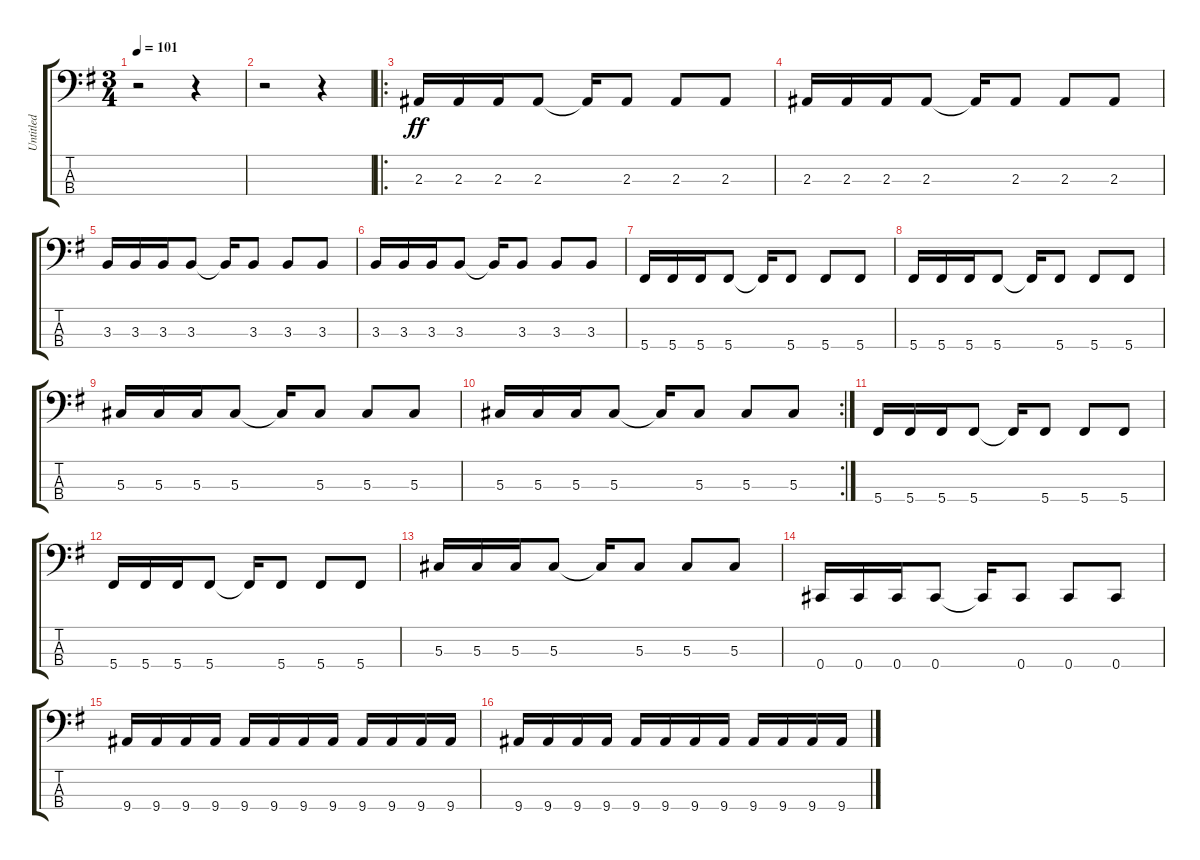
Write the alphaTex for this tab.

\track ("Untitled" "Untitled") {instrument electricbassfinger}
\staff {score tabs}
\tuning (Gb2 Db2 Ab1 Db1) {hide}
\ts (3 4)
\tempo 101
\clef f4
\ks g
r.2{dy ff instrument electricbassfinger} r.4 |
r.2 r.4 |
\ro
2.3.16 2.3.16 2.3.16 2.3.8 2.3{t}.16 2.3.8 2.3.8 2.3.8 |
2.3.16 2.3.16 2.3.16 2.3.8 2.3{t}.16 2.3.8 2.3.8 2.3.8 |
3.3.16 3.3.16 3.3.16 3.3.8 3.3{t}.16 3.3.8 3.3.8 3.3.8 |
3.3.16 3.3.16 3.3.16 3.3.8 3.3{t}.16 3.3.8 3.3.8 3.3.8 |
5.4.16 5.4.16 5.4.16 5.4.8 5.4{t}.16 5.4.8 5.4.8 5.4.8 |
5.4.16 5.4.16 5.4.16 5.4.8 5.4{t}.16 5.4.8 5.4.8 5.4.8 |
5.3.16 5.3.16 5.3.16 5.3.8 5.3{t}.16 5.3.8 5.3.8 5.3.8 |
\rc 2
5.3.16 5.3.16 5.3.16 5.3.8 5.3{t}.16 5.3.8 5.3.8 5.3.8 |
5.4.16 5.4.16 5.4.16 5.4.8 5.4{t}.16 5.4.8 5.4.8 5.4.8 |
5.4.16 5.4.16 5.4.16 5.4.8 5.4{t}.16 5.4.8 5.4.8 5.4.8 |
5.3.16 5.3.16 5.3.16 5.3.8 5.3{t}.16 5.3.8 5.3.8 5.3.8 |
0.4.16 0.4.16 0.4.16 0.4.8 0.4{t}.16 0.4.8 0.4.8 0.4.8 |
9.4.16 9.4.16 9.4.16 9.4.16 9.4.16 9.4.16 9.4.16 9.4.16 9.4.16 9.4.16 9.4.16 9.4.16 |
9.4.16 9.4.16 9.4.16 9.4.16 9.4.16 9.4.16 9.4.16 9.4.16 9.4.16 9.4.16 9.4.16 9.4.16
